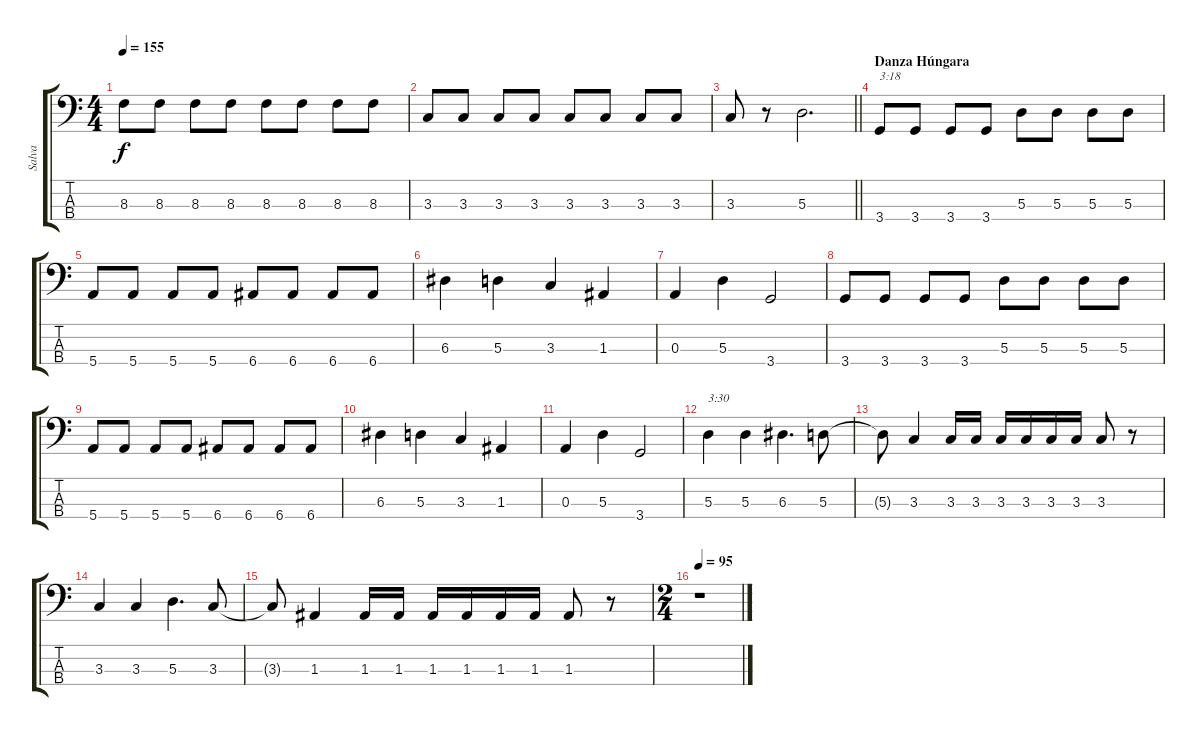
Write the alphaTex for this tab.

\track ("Salva" "Salva") {instrument electricbassfinger}
\staff {score tabs}
\tuning (G2 D2 A1 E1) {hide}
\ts (4 4)
\tempo 155
\clef f4
\ks c
8.3.8{dy f} 8.3.8 8.3.8 8.3.8 8.3.8 8.3.8 8.3.8 8.3.8 |
3.3.8 3.3.8 3.3.8 3.3.8 3.3.8 3.3.8 3.3.8 3.3.8 |
\barLineRight lightlight
3.3.8 r.8 5.3.2{d} |
\section ("" "Danza Húngara")
3.4.8{txt "3:18"} 3.4.8 3.4.8 3.4.8 5.3.8 5.3.8 5.3.8 5.3.8 |
5.4.8 5.4.8 5.4.8 5.4.8 6.4.8 6.4.8 6.4.8 6.4.8 |
6.3.4 5.3.4 3.3.4 1.3.4 |
0.3.4 5.3.4 3.4.2 |
3.4.8 3.4.8 3.4.8 3.4.8 5.3.8 5.3.8 5.3.8 5.3.8 |
5.4.8 5.4.8 5.4.8 5.4.8 6.4.8 6.4.8 6.4.8 6.4.8 |
6.3.4 5.3.4 3.3.4 1.3.4 |
0.3.4 5.3.4 3.4.2 |
5.3.4{txt "3:30"} 5.3.4 6.3.4{d} 5.3.8 |
5.3{t}.8 3.3.4 3.3.16 3.3.16 3.3.16 3.3.16 3.3.16 3.3.16 3.3.8 r.8 |
3.3.4 3.3.4 5.3.4{d} 3.3.8 |
3.3{t}.8 1.3.4 1.3.16 1.3.16 1.3.16 1.3.16 1.3.16 1.3.16 1.3.8 r.8 |
\ts (2 4)
\tempo 95
r.1
